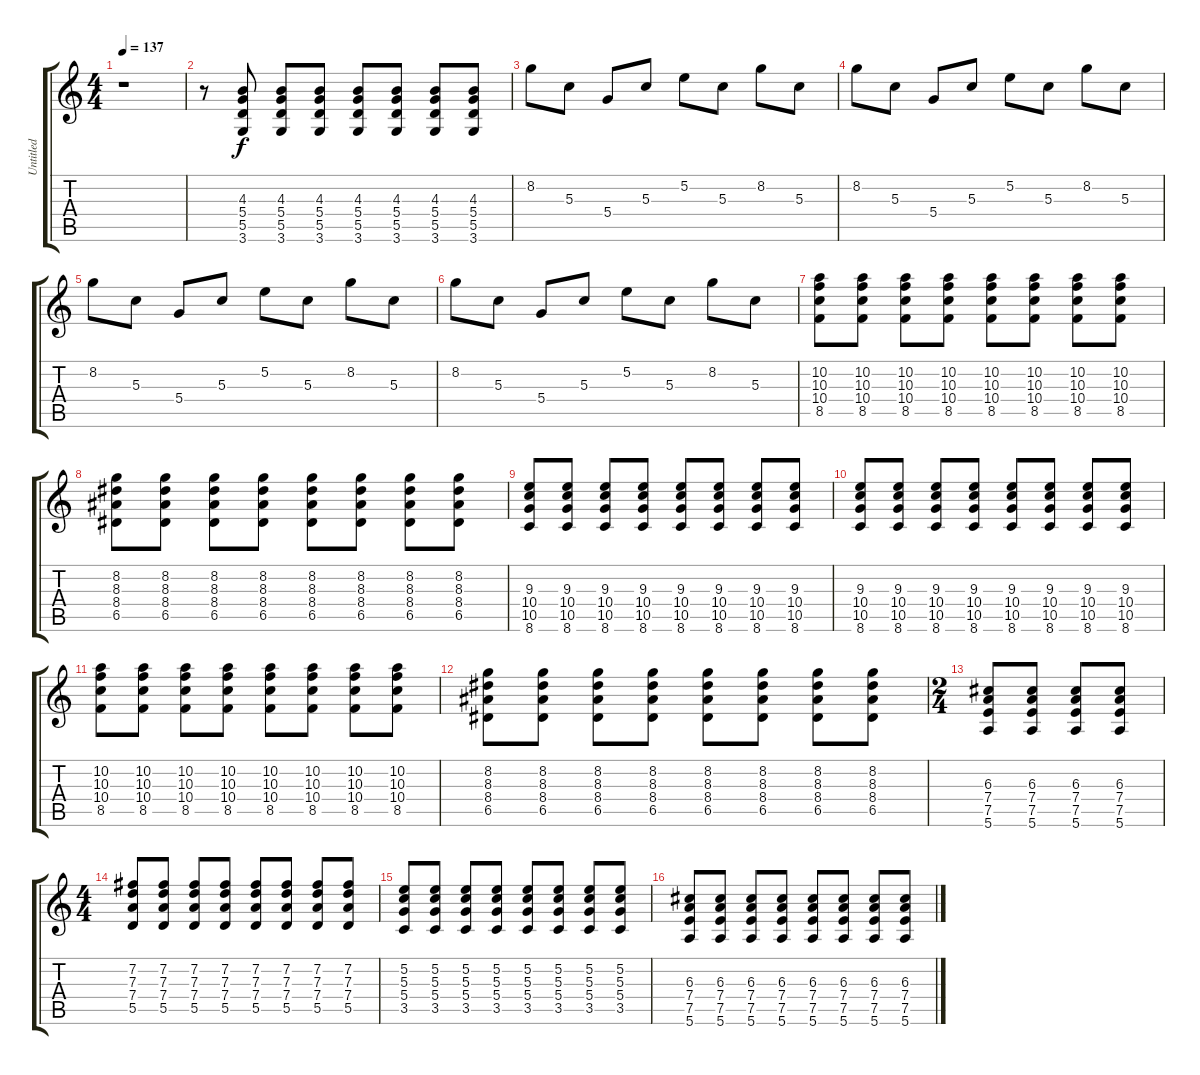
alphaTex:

\track ("Untitled" "Untitled") {instrument electricguitarjazz}
\staff {score tabs}
\tuning (E4 B3 G3 D3 A2 E2) {hide}
\ts (4 4)
\tempo 137
\clef g2
\ks c
r.1{dy f} |
r.8 (4.3 5.4 5.5 3.6).8 (4.3 5.4 5.5 3.6).8 (4.3 5.4 5.5 3.6).8 (4.3 5.4 5.5 3.6).8 (4.3 5.4 5.5 3.6).8 (4.3 5.4 5.5 3.6).8 (4.3 5.4 5.5 3.6).8 |
8.2.8 5.3.8 5.4.8 5.3.8 5.2.8 5.3.8 8.2.8 5.3.8 |
8.2.8 5.3.8 5.4.8 5.3.8 5.2.8 5.3.8 8.2.8 5.3.8 |
8.2.8 5.3.8 5.4.8 5.3.8 5.2.8 5.3.8 8.2.8 5.3.8 |
8.2.8 5.3.8 5.4.8 5.3.8 5.2.8 5.3.8 8.2.8 5.3.8 |
(10.2 10.3 10.4 8.5).8 (10.2 10.3 10.4 8.5).8 (10.2 10.3 10.4 8.5).8 (10.2 10.3 10.4 8.5).8 (10.2 10.3 10.4 8.5).8 (10.2 10.3 10.4 8.5).8 (10.2 10.3 10.4 8.5).8 (10.2 10.3 10.4 8.5).8 |
(8.2 8.3 8.4 6.5).8 (8.2 8.3 8.4 6.5).8 (8.2 8.3 8.4 6.5).8 (8.2 8.3 8.4 6.5).8 (8.2 8.3 8.4 6.5).8 (8.2 8.3 8.4 6.5).8 (8.2 8.3 8.4 6.5).8 (8.2 8.3 8.4 6.5).8 |
(9.3 10.4 10.5 8.6).8 (9.3 10.4 10.5 8.6).8 (9.3 10.4 10.5 8.6).8 (9.3 10.4 10.5 8.6).8 (9.3 10.4 10.5 8.6).8 (9.3 10.4 10.5 8.6).8 (9.3 10.4 10.5 8.6).8 (9.3 10.4 10.5 8.6).8 |
(9.3 10.4 10.5 8.6).8 (9.3 10.4 10.5 8.6).8 (9.3 10.4 10.5 8.6).8 (9.3 10.4 10.5 8.6).8 (9.3 10.4 10.5 8.6).8 (9.3 10.4 10.5 8.6).8 (9.3 10.4 10.5 8.6).8 (9.3 10.4 10.5 8.6).8 |
(10.2 10.3 10.4 8.5).8 (10.2 10.3 10.4 8.5).8 (10.2 10.3 10.4 8.5).8 (10.2 10.3 10.4 8.5).8 (10.2 10.3 10.4 8.5).8 (10.2 10.3 10.4 8.5).8 (10.2 10.3 10.4 8.5).8 (10.2 10.3 10.4 8.5).8 |
(8.2 8.3 8.4 6.5).8 (8.2 8.3 8.4 6.5).8 (8.2 8.3 8.4 6.5).8 (8.2 8.3 8.4 6.5).8 (8.2 8.3 8.4 6.5).8 (8.2 8.3 8.4 6.5).8 (8.2 8.3 8.4 6.5).8 (8.2 8.3 8.4 6.5).8 |
\ts (2 4)
(6.3 7.4 7.5 5.6).8 (6.3 7.4 7.5 5.6).8 (6.3 7.4 7.5 5.6).8 (6.3 7.4 7.5 5.6).8 |
\ts (4 4)
(7.2 7.3 7.4 5.5).8 (7.2 7.3 7.4 5.5).8 (7.2 7.3 7.4 5.5).8 (7.2 7.3 7.4 5.5).8 (7.2 7.3 7.4 5.5).8 (7.2 7.3 7.4 5.5).8 (7.2 7.3 7.4 5.5).8 (7.2 7.3 7.4 5.5).8 |
(5.2 5.3 5.4 3.5).8 (5.2 5.3 5.4 3.5).8 (5.2 5.3 5.4 3.5).8 (5.2 5.3 5.4 3.5).8 (5.2 5.3 5.4 3.5).8 (5.2 5.3 5.4 3.5).8 (5.2 5.3 5.4 3.5).8 (5.2 5.3 5.4 3.5).8 |
(6.3 7.4 7.5 5.6).8 (6.3 7.4 7.5 5.6).8 (6.3 7.4 7.5 5.6).8 (6.3 7.4 7.5 5.6).8 (6.3 7.4 7.5 5.6).8 (6.3 7.4 7.5 5.6).8 (6.3 7.4 7.5 5.6).8 (6.3 7.4 7.5 5.6).8
